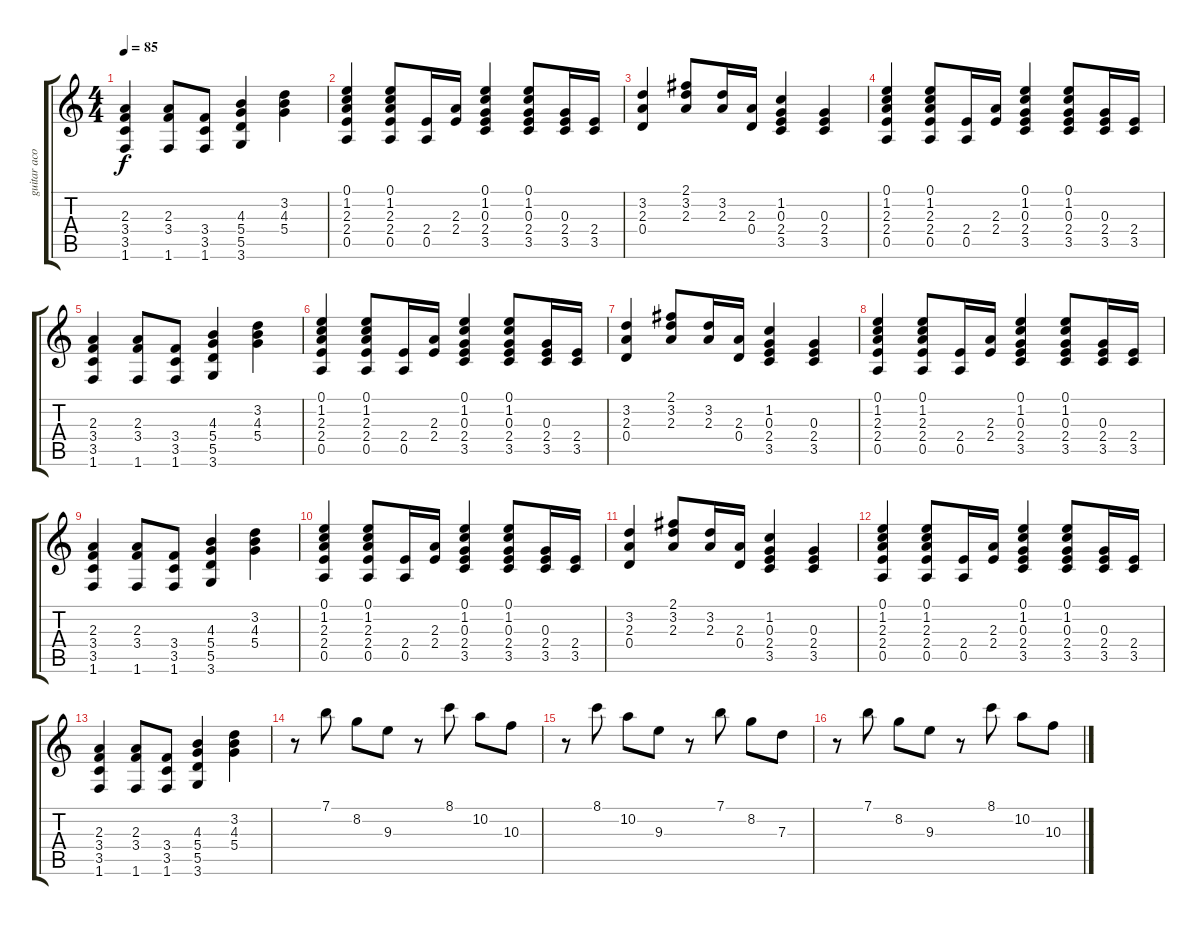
\track ("guitar acoustic" "guitar aco") {instrument acousticguitarnylon}
\staff {score tabs}
\tuning (E4 B3 G3 D3 A2 E2) {hide}
\ts (4 4)
\tempo 85
\clef g2
\ks c
(2.3 3.4 3.5 1.6).4{dy f} (2.3 3.4 1.6).8 (3.4 3.5 1.6).8 (4.3 5.4 5.5 3.6).4 (3.2 4.3 5.4).4 |
(0.1 1.2 2.3 2.4 0.5).4 (0.1 1.2 2.3 2.4 0.5).8 (2.4 0.5).16 (2.3 2.4).16 (0.1 1.2 0.3 2.4 3.5).4 (0.1 1.2 0.3 2.4 3.5).8 (0.3 2.4 3.5).16 (2.4 3.5).16 |
(3.2 2.3 0.4).4 (2.1 3.2 2.3).8 (3.2 2.3).16 (2.3 0.4).16 (1.2 0.3 2.4 3.5).4 (0.3 2.4 3.5).4 |
(0.1 1.2 2.3 2.4 0.5).4 (0.1 1.2 2.3 2.4 0.5).8 (2.4 0.5).16 (2.3 2.4).16 (0.1 1.2 0.3 2.4 3.5).4 (0.1 1.2 0.3 2.4 3.5).8 (0.3 2.4 3.5).16 (2.4 3.5).16 |
(2.3 3.4 3.5 1.6).4 (2.3 3.4 1.6).8 (3.4 3.5 1.6).8 (4.3 5.4 5.5 3.6).4 (3.2 4.3 5.4).4 |
(0.1 1.2 2.3 2.4 0.5).4 (0.1 1.2 2.3 2.4 0.5).8 (2.4 0.5).16 (2.3 2.4).16 (0.1 1.2 0.3 2.4 3.5).4 (0.1 1.2 0.3 2.4 3.5).8 (0.3 2.4 3.5).16 (2.4 3.5).16 |
(3.2 2.3 0.4).4 (2.1 3.2 2.3).8 (3.2 2.3).16 (2.3 0.4).16 (1.2 0.3 2.4 3.5).4 (0.3 2.4 3.5).4 |
(0.1 1.2 2.3 2.4 0.5).4 (0.1 1.2 2.3 2.4 0.5).8 (2.4 0.5).16 (2.3 2.4).16 (0.1 1.2 0.3 2.4 3.5).4 (0.1 1.2 0.3 2.4 3.5).8 (0.3 2.4 3.5).16 (2.4 3.5).16 |
(2.3 3.4 3.5 1.6).4 (2.3 3.4 1.6).8 (3.4 3.5 1.6).8 (4.3 5.4 5.5 3.6).4 (3.2 4.3 5.4).4 |
(0.1 1.2 2.3 2.4 0.5).4 (0.1 1.2 2.3 2.4 0.5).8 (2.4 0.5).16 (2.3 2.4).16 (0.1 1.2 0.3 2.4 3.5).4 (0.1 1.2 0.3 2.4 3.5).8 (0.3 2.4 3.5).16 (2.4 3.5).16 |
(3.2 2.3 0.4).4 (2.1 3.2 2.3).8 (3.2 2.3).16 (2.3 0.4).16 (1.2 0.3 2.4 3.5).4 (0.3 2.4 3.5).4 |
(0.1 1.2 2.3 2.4 0.5).4 (0.1 1.2 2.3 2.4 0.5).8 (2.4 0.5).16 (2.3 2.4).16 (0.1 1.2 0.3 2.4 3.5).4 (0.1 1.2 0.3 2.4 3.5).8 (0.3 2.4 3.5).16 (2.4 3.5).16 |
(2.3 3.4 3.5 1.6).4 (2.3 3.4 1.6).8 (3.4 3.5 1.6).8 (4.3 5.4 5.5 3.6).4 (3.2 4.3 5.4).4 |
r.8 7.1.8 8.2.8 9.3.8 r.8 8.1.8 10.2.8 10.3.8 |
r.8 8.1.8 10.2.8 9.3.8 r.8 7.1.8 8.2.8 7.3.8 |
r.8 7.1.8 8.2.8 9.3.8 r.8 8.1.8 10.2.8 10.3.8
